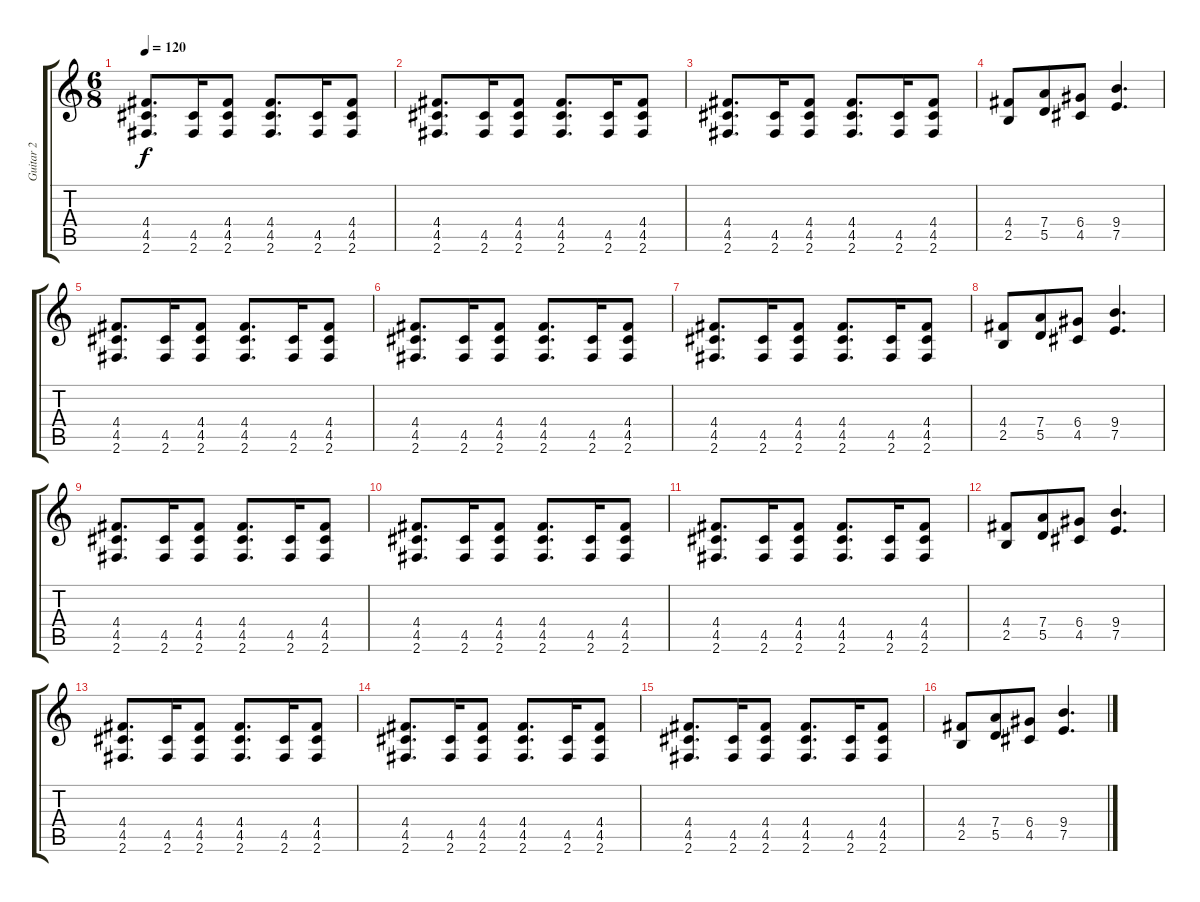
\track ("Guitar 2" "Guitar 2") {instrument distortionguitar}
\staff {score tabs}
\tuning (E4 B3 G3 D3 A2 E2) {hide}
\ts (6 8)
\tempo 120
\clef g2
\ks c
(4.4 4.5 2.6).8{d dy f} (4.5 2.6).16 (4.4 4.5 2.6).8 (4.4 4.5 2.6).8{d} (4.5 2.6).16 (4.4 4.5 2.6).8 |
(4.4 4.5 2.6).8{d} (4.5 2.6).16 (4.4 4.5 2.6).8 (4.4 4.5 2.6).8{d} (4.5 2.6).16 (4.4 4.5 2.6).8 |
(4.4 4.5 2.6).8{d} (4.5 2.6).16 (4.4 4.5 2.6).8 (4.4 4.5 2.6).8{d} (4.5 2.6).16 (4.4 4.5 2.6).8 |
(4.4 2.5).8 (7.4 5.5).8 (6.4 4.5).8 (9.4 7.5).4{d} |
(4.4 4.5 2.6).8{d} (4.5 2.6).16 (4.4 4.5 2.6).8 (4.4 4.5 2.6).8{d} (4.5 2.6).16 (4.4 4.5 2.6).8 |
(4.4 4.5 2.6).8{d} (4.5 2.6).16 (4.4 4.5 2.6).8 (4.4 4.5 2.6).8{d} (4.5 2.6).16 (4.4 4.5 2.6).8 |
(4.4 4.5 2.6).8{d} (4.5 2.6).16 (4.4 4.5 2.6).8 (4.4 4.5 2.6).8{d} (4.5 2.6).16 (4.4 4.5 2.6).8 |
(4.4 2.5).8 (7.4 5.5).8 (6.4 4.5).8 (9.4 7.5).4{d} |
(4.4 4.5 2.6).8{d} (4.5 2.6).16 (4.4 4.5 2.6).8 (4.4 4.5 2.6).8{d} (4.5 2.6).16 (4.4 4.5 2.6).8 |
(4.4 4.5 2.6).8{d} (4.5 2.6).16 (4.4 4.5 2.6).8 (4.4 4.5 2.6).8{d} (4.5 2.6).16 (4.4 4.5 2.6).8 |
(4.4 4.5 2.6).8{d} (4.5 2.6).16 (4.4 4.5 2.6).8 (4.4 4.5 2.6).8{d} (4.5 2.6).16 (4.4 4.5 2.6).8 |
(4.4 2.5).8 (7.4 5.5).8 (6.4 4.5).8 (9.4 7.5).4{d} |
(4.4 4.5 2.6).8{d} (4.5 2.6).16 (4.4 4.5 2.6).8 (4.4 4.5 2.6).8{d} (4.5 2.6).16 (4.4 4.5 2.6).8 |
(4.4 4.5 2.6).8{d} (4.5 2.6).16 (4.4 4.5 2.6).8 (4.4 4.5 2.6).8{d} (4.5 2.6).16 (4.4 4.5 2.6).8 |
(4.4 4.5 2.6).8{d} (4.5 2.6).16 (4.4 4.5 2.6).8 (4.4 4.5 2.6).8{d} (4.5 2.6).16 (4.4 4.5 2.6).8 |
(4.4 2.5).8 (7.4 5.5).8 (6.4 4.5).8 (9.4 7.5).4{d}
